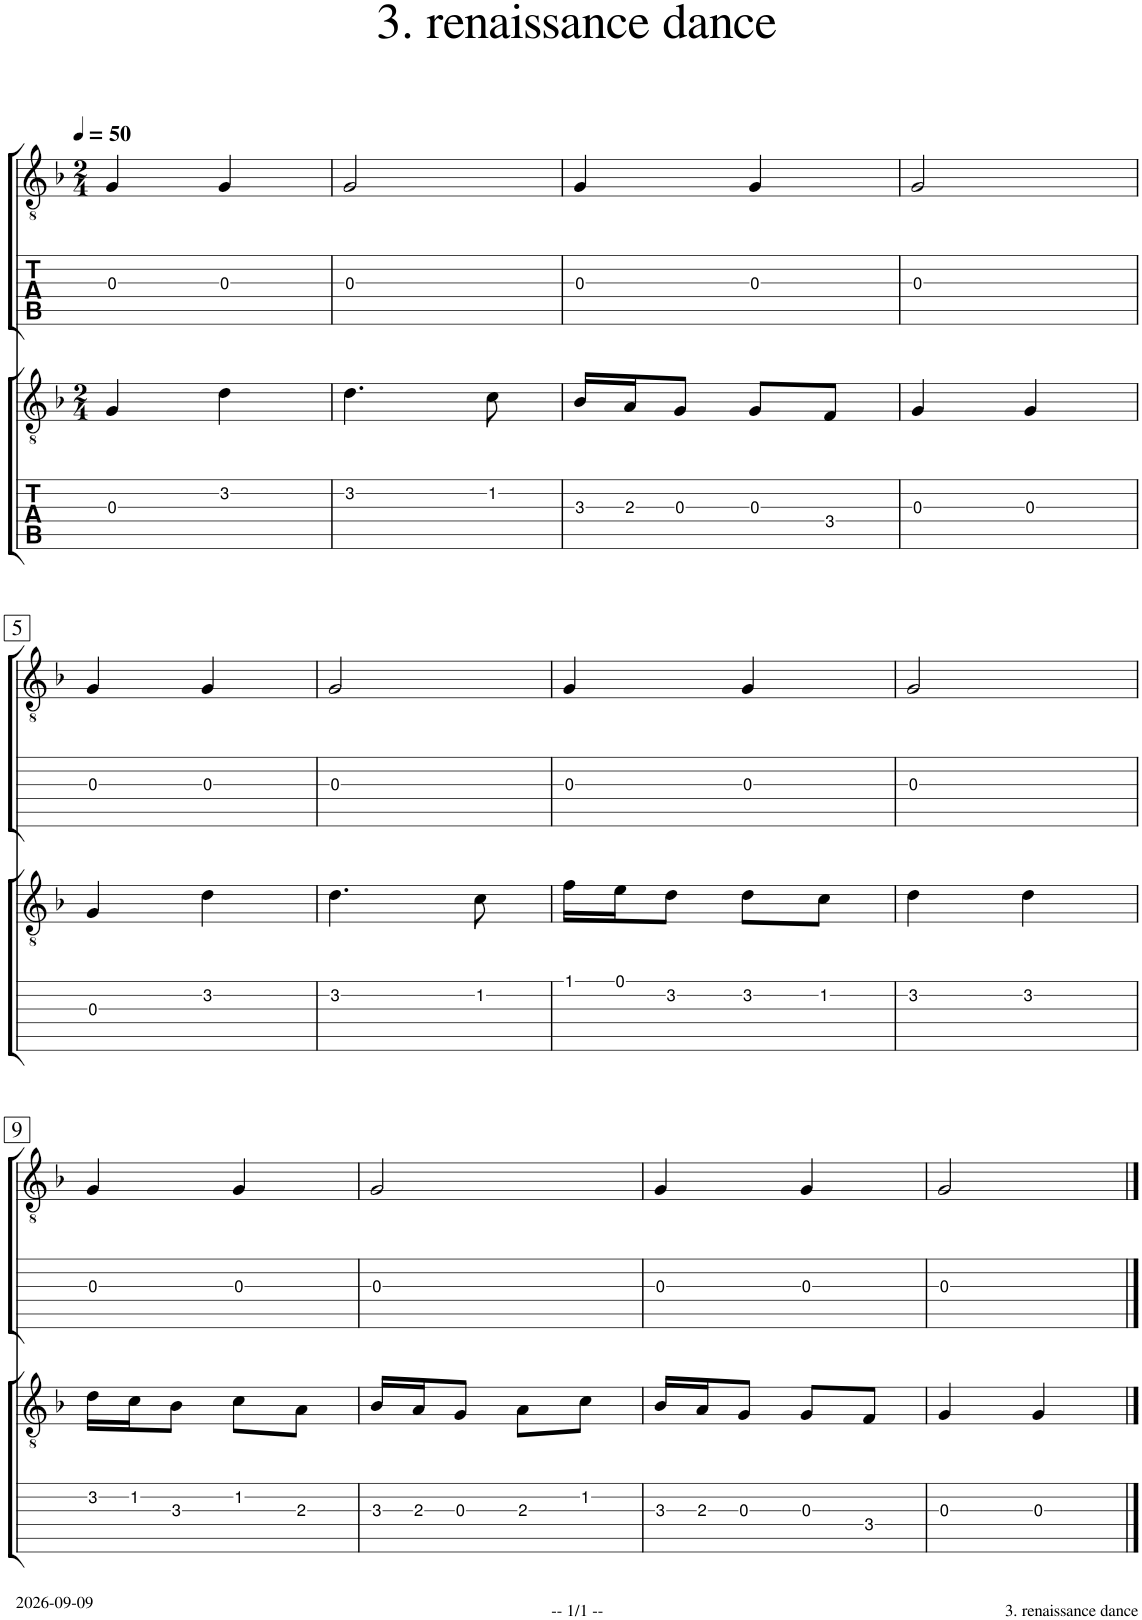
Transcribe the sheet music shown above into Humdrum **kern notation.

**kern	**kern	**kern	**kern
*part2	*part2	*part1	*part1
*staff4	*staff3	*staff2	*staff1
*I"Acoustic Guitar	*	*I"Guitar	*
*I'Ac Gtr	*	*	*
*stria6	*	*stria6	*
*	*clefGv2	*	*clefGv2
*k[b-]	*k[b-]	*k[b-]	*k[b-]
*M2/4	*M2/4	*M2/4	*M2/4
*MM50	*MM50	*MM50	*MM50
=1	=1	=1	=1
4G	4G/	4G	4G/
4d	4d\	4G	4G/
=2	=2	=2	=2
4.d	4.d\	2G	2G/
8c	8c\	.	.
=3	=3	=3	=3
16B-LL	16B-/LL	4G	4G/
16AJ	16A/J	.	.
8GJ	8G/J	.	.
8GL	8G/L	4G	4G/
8FJ	8F/J	.	.
=4	=4	=4	=4
4G	4G/	2G	2G/
4G	4G/	.	.
!!LO:LB:g=z
=5	=5	=5	=5
4G	4G/	4G	4G/
4d	4d\	4G	4G/
=6	=6	=6	=6
4.d	4.d\	2G	2G/
8c	8c\	.	.
=7	=7	=7	=7
16fLL	16f\LL	4G	4G/
16eJ	16e\J	.	.
8dJ	8d\J	.	.
8dL	8d\L	4G	4G/
8cJ	8c\J	.	.
=8	=8	=8	=8
4d	4d\	2G	2G/
4d	4d\	.	.
!!LO:LB:g=z
=9	=9	=9	=9
16dLL	16d\LL	4G	4G/
16cJ	16c\J	.	.
8B-J	8B-\J	.	.
8cL	8c\L	4G	4G/
8AJ	8A\J	.	.
=10	=10	=10	=10
16B-LL	16B-/LL	2G	2G/
16AJ	16A/J	.	.
8GJ	8G/J	.	.
8AL	8A\L	.	.
8cJ	8c\J	.	.
=11	=11	=11	=11
16B-LL	16B-/LL	4G	4G/
16AJ	16A/J	.	.
8GJ	8G/J	.	.
8GL	8G/L	4G	4G/
8FJ	8F/J	.	.
=12	=12	=12	=12
4G	4G/	2G	2G/
4G	4G/	.	.
==	==	==	==
*-	*-	*-	*-
